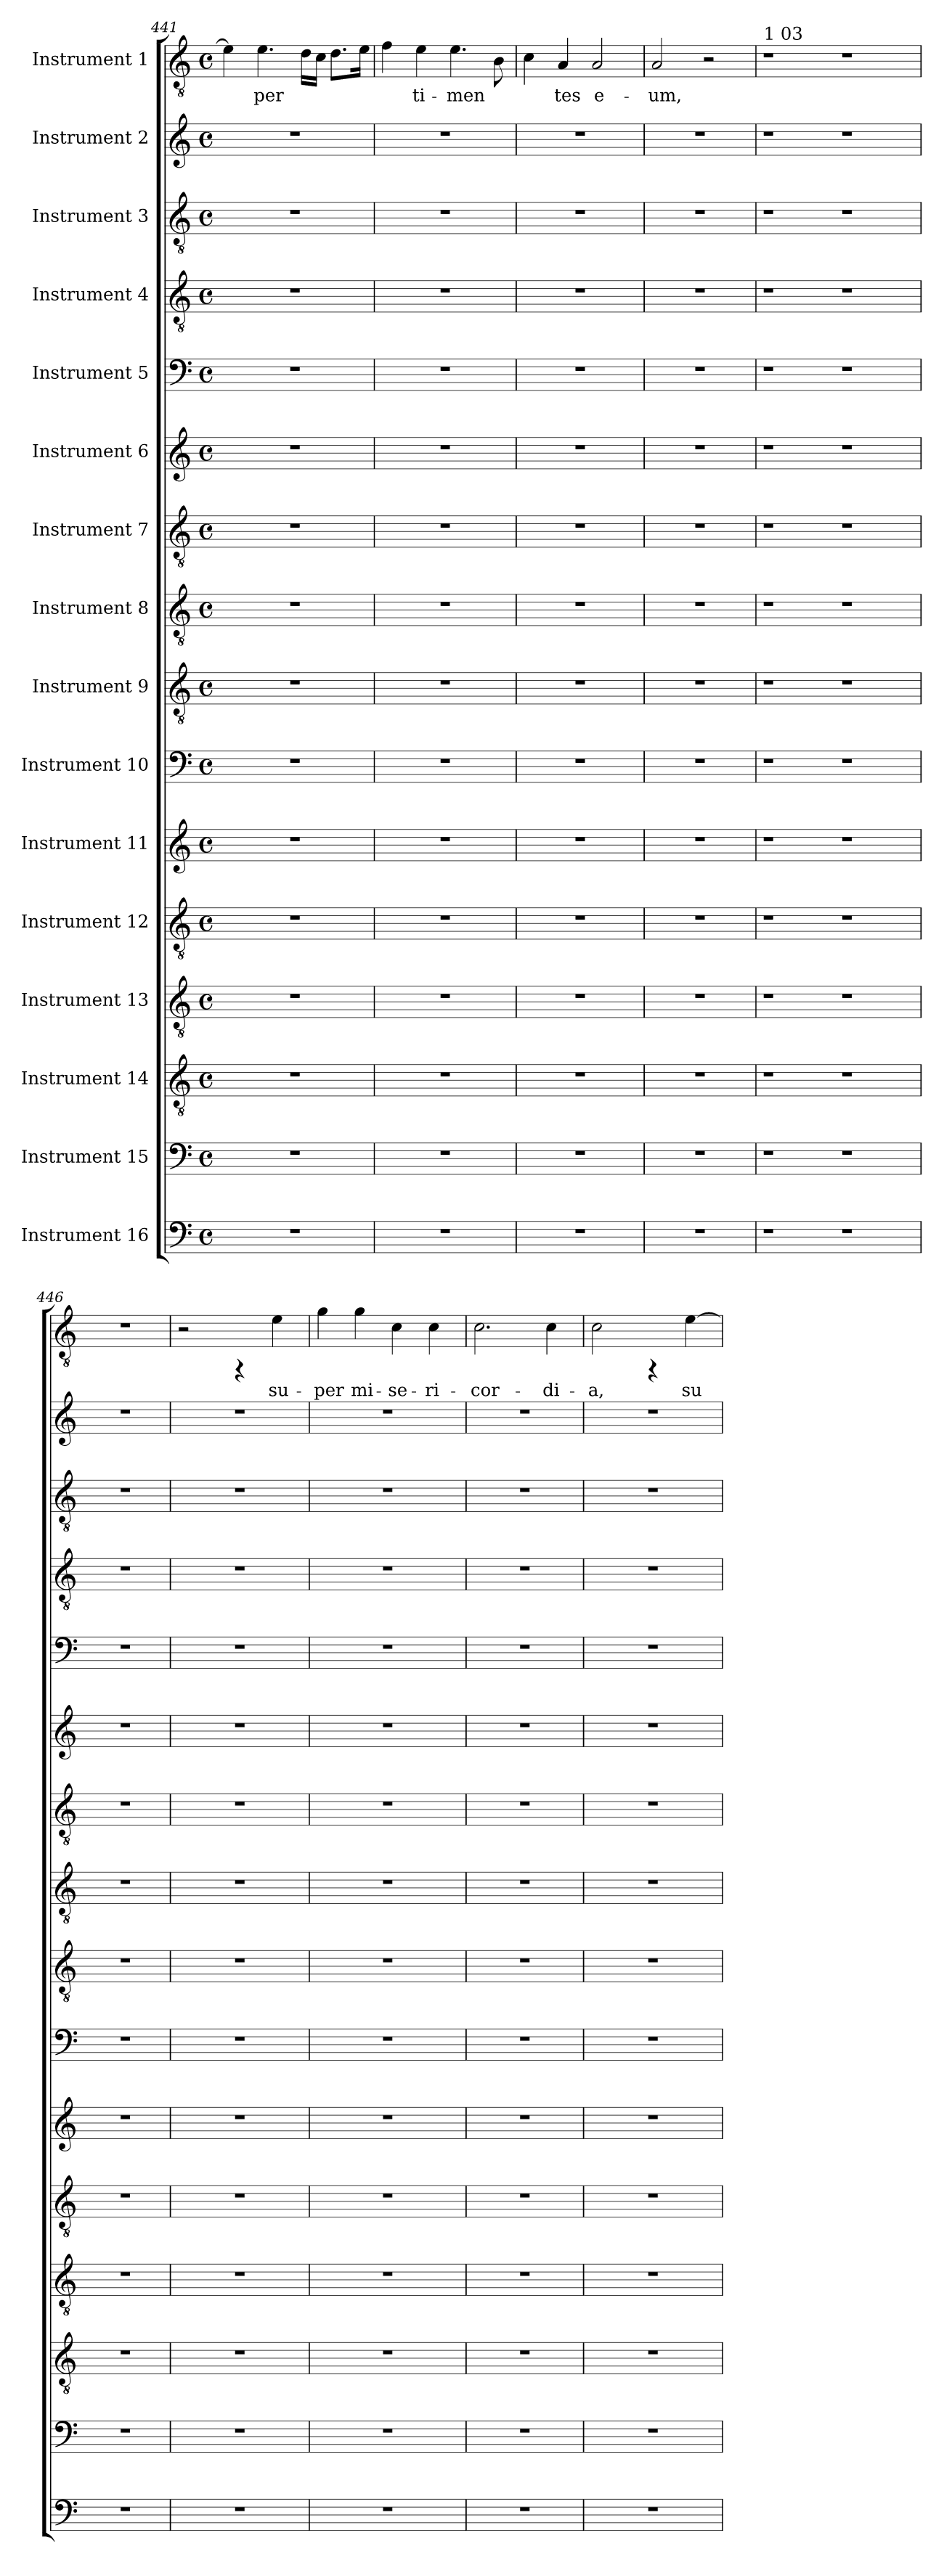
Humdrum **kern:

**kern	**kern	**kern	**kern	**kern	**kern	**kern	**kern	**kern	**kern	**kern	**kern	**kern	**kern	**kern	**kern	**text
*part16	*part15	*part14	*part13	*part12	*part11	*part10	*part9	*part8	*part7	*part6	*part5	*part4	*part3	*part2	*part1	*part1
*staff16	*staff15	*staff14	*staff13	*staff12	*staff11	*staff10	*staff9	*staff8	*staff7	*staff6	*staff5	*staff4	*staff3	*staff2	*staff1	*staff1
*I"Instrument 16	*I"Instrument 15	*I"Instrument 14	*I"Instrument 13	*I"Instrument 12	*I"Instrument 11	*I"Instrument 10	*I"Instrument 9	*I"Instrument 8	*I"Instrument 7	*I"Instrument 6	*I"Instrument 5	*I"Instrument 4	*I"Instrument 3	*I"Instrument 2	*I"Instrument 1	*
*clefF4	*clefF4	*clefGv2	*clefGv2	*clefGv2	*clefG2	*clefF4	*clefGv2	*clefGv2	*clefGv2	*clefG2	*clefF4	*clefGv2	*clefGv2	*clefG2	*clefGv2	*
*k[]	*k[]	*k[]	*k[]	*k[]	*k[]	*k[]	*k[]	*k[]	*k[]	*k[]	*k[]	*k[]	*k[]	*k[]	*k[]	*
*C:	*C:	*C:	*C:	*C:	*C:	*C:	*C:	*C:	*C:	*C:	*C:	*C:	*C:	*C:	*C:	*
*M4/4	*M4/4	*M4/4	*M4/4	*M4/4	*M4/4	*M4/4	*M4/4	*M4/4	*M4/4	*M4/4	*M4/4	*M4/4	*M4/4	*M4/4	*M4/4	*
*met(c)	*met(c)	*met(c)	*met(c)	*met(c)	*met(c)	*met(c)	*met(c)	*met(c)	*met(c)	*met(c)	*met(c)	*met(c)	*met(c)	*met(c)	*met(c)	*
=441	=441	=441	=441	=441	=441	=441	=441	=441	=441	=441	=441	=441	=441	=441	=441	=441
!	!	!	!	!	!	!	!	!	!	!	!	!	!	!	!	!LO:LY:b:cj
1r	1r	1r	1r	1r	1r	1r	1r	1r	1r	1r	1r	1r	1r	1r	4e\]	--
!	!	!	!	!	!	!	!	!	!	!	!	!	!	!	!	!LO:LY:b:cj
.	.	.	.	.	.	.	.	.	.	.	.	.	.	.	4.e\	-per
!	!	!	!	!	!	!	!	!	!	!	!	!	!	!	!	!LO:LY:b:cj
.	.	.	.	.	.	.	.	.	.	.	.	.	.	.	16d\L	.
!	!	!	!	!	!	!	!	!	!	!	!	!	!	!	!	!LO:LY:b:cj
.	.	.	.	.	.	.	.	.	.	.	.	.	.	.	16c\J	.
!	!	!	!	!	!	!	!	!	!	!	!	!	!	!	!	!LO:LY:b:cj
.	.	.	.	.	.	.	.	.	.	.	.	.	.	.	8.d\L	.
!	!	!	!	!	!	!	!	!	!	!	!	!	!	!	!	!LO:LY:b:cj
.	.	.	.	.	.	.	.	.	.	.	.	.	.	.	16e\J	.
=442	=442	=442	=442	=442	=442	=442	=442	=442	=442	=442	=442	=442	=442	=442	=442	=442
!	!	!	!	!	!	!	!	!	!	!	!	!	!	!	!	!LO:LY:b:cj
1r	1r	1r	1r	1r	1r	1r	1r	1r	1r	1r	1r	1r	1r	1r	4f\	.
!	!	!	!	!	!	!	!	!	!	!	!	!	!	!	!	!LO:LY:b:cj
.	.	.	.	.	.	.	.	.	.	.	.	.	.	.	4e\	ti-
!	!	!	!	!	!	!	!	!	!	!	!	!	!	!	!	!LO:LY:b:cj
.	.	.	.	.	.	.	.	.	.	.	.	.	.	.	4.e\	-men-
!	!	!	!	!	!	!	!	!	!	!	!	!	!	!	!	!LO:LY:b:cj
.	.	.	.	.	.	.	.	.	.	.	.	.	.	.	8B\	--
=443	=443	=443	=443	=443	=443	=443	=443	=443	=443	=443	=443	=443	=443	=443	=443	=443
!	!	!	!	!	!	!	!	!	!	!	!	!	!	!	!	!LO:LY:b:cj
1r	1r	1r	1r	1r	1r	1r	1r	1r	1r	1r	1r	1r	1r	1r	4c\	--
!	!	!	!	!	!	!	!	!	!	!	!	!	!	!	!	!LO:LY:b:cj
.	.	.	.	.	.	.	.	.	.	.	.	.	.	.	4A/	-tes
!	!	!	!	!	!	!	!	!	!	!	!	!	!	!	!	!LO:LY:b:cj
.	.	.	.	.	.	.	.	.	.	.	.	.	.	.	2A/	e-
=444	=444	=444	=444	=444	=444	=444	=444	=444	=444	=444	=444	=444	=444	=444	=444	=444
!	!	!	!	!	!	!	!	!	!	!	!	!	!	!	!	!LO:LY:b:cj
1r	1r	1r	1r	1r	1r	1r	1r	1r	1r	1r	1r	1r	1r	1r	2A/	-um,
.	.	.	.	.	.	.	.	.	.	.	.	.	.	.	2r	.
!!LO:PB:g=z
=445	=445	=445	=445	=445	=445	=445	=445	=445	=445	=445	=445	=445	=445	=445	=445	=445
!	!	!	!	!	!	!	!	!	!	!	!	!	!	!	!LO:TX:a:t=1 03	!
1r	1r	1r	1r	1r	1r	1r	1r	1r	1r	1r	1r	1r	1r	1r	1r	.
1r	1r	1r	1r	1r	1r	1r	1r	1r	1r	1r	1r	1r	1r	1r	1r	.
=446	=446	=446	=446	=446	=446	=446	=446	=446	=446	=446	=446	=446	=446	=446	=446	=446
1r	1r	1r	1r	1r	1r	1r	1r	1r	1r	1r	1r	1r	1r	1r	1r	.
=447	=447	=447	=447	=447	=447	=447	=447	=447	=447	=447	=447	=447	=447	=447	=447	=447
1r	1r	1r	1r	1r	1r	1r	1r	1r	1r	1r	1r	1r	1r	1r	2r	.
.	.	.	.	.	.	.	.	.	.	.	.	.	.	.	4rFF	.
!	!	!	!	!	!	!	!	!	!	!	!	!	!	!	!	!LO:LY:b:cj
.	.	.	.	.	.	.	.	.	.	.	.	.	.	.	4e\	su-
=448	=448	=448	=448	=448	=448	=448	=448	=448	=448	=448	=448	=448	=448	=448	=448	=448
!	!	!	!	!	!	!	!	!	!	!	!	!	!	!	!	!LO:LY:b:cj
1r	1r	1r	1r	1r	1r	1r	1r	1r	1r	1r	1r	1r	1r	1r	4g\	-per
!	!	!	!	!	!	!	!	!	!	!	!	!	!	!	!	!LO:LY:b:cj
.	.	.	.	.	.	.	.	.	.	.	.	.	.	.	4g\	mi-
!	!	!	!	!	!	!	!	!	!	!	!	!	!	!	!	!LO:LY:b:cj
.	.	.	.	.	.	.	.	.	.	.	.	.	.	.	4c\	-se-
!	!	!	!	!	!	!	!	!	!	!	!	!	!	!	!	!LO:LY:b:cj
.	.	.	.	.	.	.	.	.	.	.	.	.	.	.	4c\	-ri-
=449	=449	=449	=449	=449	=449	=449	=449	=449	=449	=449	=449	=449	=449	=449	=449	=449
!	!	!	!	!	!	!	!	!	!	!	!	!	!	!	!	!LO:LY:b:cj
1r	1r	1r	1r	1r	1r	1r	1r	1r	1r	1r	1r	1r	1r	1r	2.c\	-cor-
!	!	!	!	!	!	!	!	!	!	!	!	!	!	!	!	!LO:LY:b:cj
.	.	.	.	.	.	.	.	.	.	.	.	.	.	.	4c\	-di-
=450	=450	=450	=450	=450	=450	=450	=450	=450	=450	=450	=450	=450	=450	=450	=450	=450
!	!	!	!	!	!	!	!	!	!	!	!	!	!	!	!	!LO:LY:b:cj
1r	1r	1r	1r	1r	1r	1r	1r	1r	1r	1r	1r	1r	1r	1r	2c\	-a,
.	.	.	.	.	.	.	.	.	.	.	.	.	.	.	4rFF	.
!	!	!	!	!	!	!	!	!	!	!	!	!	!	!	!	!LO:LY:b:cj
.	.	.	.	.	.	.	.	.	.	.	.	.	.	.	[>4e\	su-
=	=	=	=	=	=	=	=	=	=	=	=	=	=	=	=	=
*-	*-	*-	*-	*-	*-	*-	*-	*-	*-	*-	*-	*-	*-	*-	*-	*-
